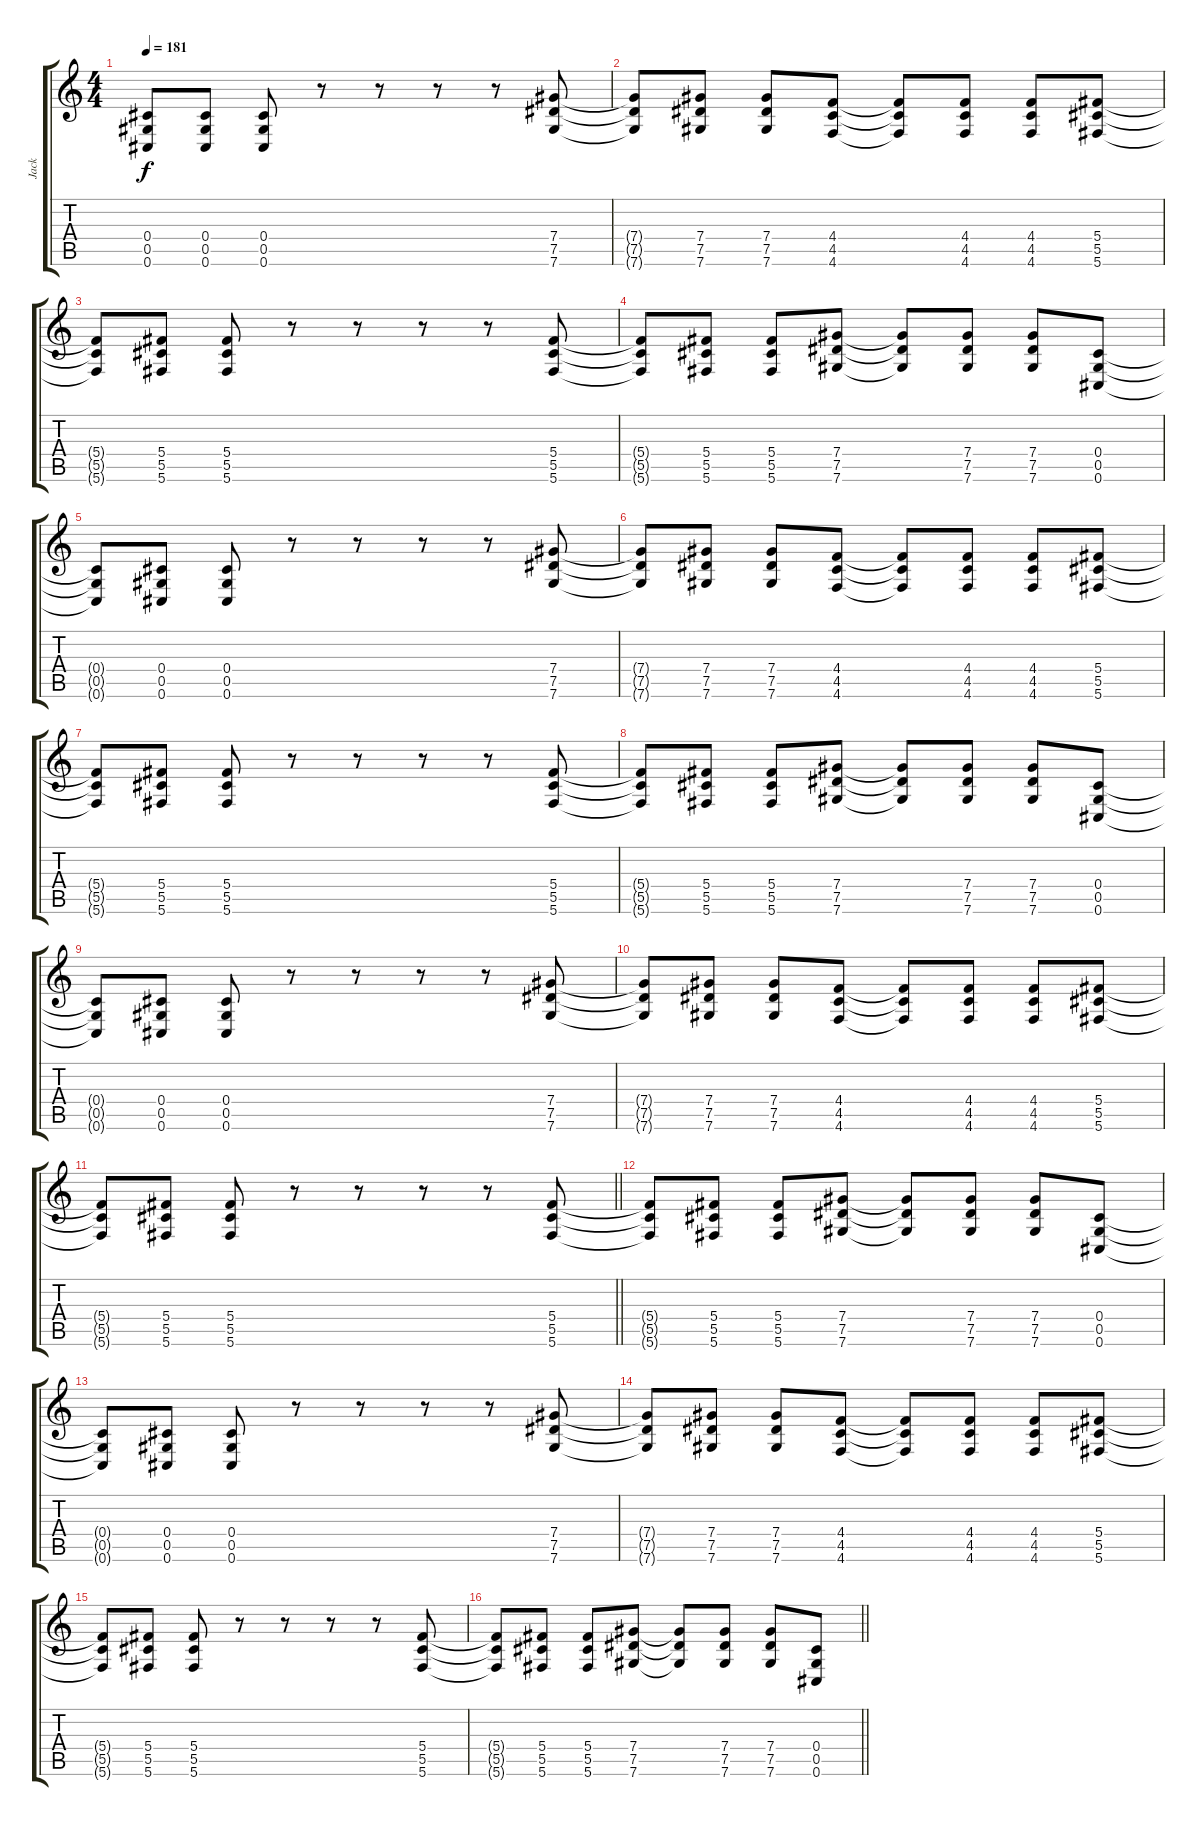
\track ("Jack" "Jack") {instrument distortionguitar}
\staff {score tabs}
\tuning (Eb4 Bb3 Gb3 Db3 Ab2 Db2) {hide}
\ts (4 4)
\tempo 181
\clef g2
\ks c
(0.4{t} 0.5{t} 0.6{t}).8{dy f} (0.4 0.5 0.6).8 (0.4 0.5 0.6).8 r.8 r.8 r.8 r.8 (7.4 7.5 7.6).8 |
(7.4{t} 7.5{t} 7.6{t}).8 (7.4 7.5 7.6).8 (7.4 7.5 7.6).8 (4.4 4.5 4.6).8 (4.4{t} 4.5{t} 4.6{t}).8 (4.4 4.5 4.6).8 (4.4 4.5 4.6).8 (5.4 5.5 5.6).8 |
(5.4{t} 5.5{t} 5.6{t}).8 (5.4 5.5 5.6).8 (5.4 5.5 5.6).8 r.8 r.8 r.8 r.8 (5.4 5.5 5.6).8 |
(5.4{t} 5.5{t} 5.6{t}).8 (5.4 5.5 5.6).8 (5.4 5.5 5.6).8 (7.4 7.5 7.6).8 (7.4{t} 7.5{t} 7.6{t}).8 (7.4 7.5 7.6).8 (7.4 7.5 7.6).8 (0.4 0.5 0.6).8 |
(0.4{t} 0.5{t} 0.6{t}).8 (0.4 0.5 0.6).8 (0.4 0.5 0.6).8 r.8 r.8 r.8 r.8 (7.4 7.5 7.6).8 |
(7.4{t} 7.5{t} 7.6{t}).8 (7.4 7.5 7.6).8 (7.4 7.5 7.6).8 (4.4 4.5 4.6).8 (4.4{t} 4.5{t} 4.6{t}).8 (4.4 4.5 4.6).8 (4.4 4.5 4.6).8 (5.4 5.5 5.6).8 |
(5.4{t} 5.5{t} 5.6{t}).8 (5.4 5.5 5.6).8 (5.4 5.5 5.6).8 r.8 r.8 r.8 r.8 (5.4 5.5 5.6).8 |
(5.4{t} 5.5{t} 5.6{t}).8 (5.4 5.5 5.6).8 (5.4 5.5 5.6).8 (7.4 7.5 7.6).8 (7.4{t} 7.5{t} 7.6{t}).8 (7.4 7.5 7.6).8 (7.4 7.5 7.6).8 (0.4 0.5 0.6).8 |
(0.4{t} 0.5{t} 0.6{t}).8 (0.4 0.5 0.6).8 (0.4 0.5 0.6).8 r.8 r.8 r.8 r.8 (7.4 7.5 7.6).8 |
(7.4{t} 7.5{t} 7.6{t}).8 (7.4 7.5 7.6).8 (7.4 7.5 7.6).8 (4.4 4.5 4.6).8 (4.4{t} 4.5{t} 4.6{t}).8 (4.4 4.5 4.6).8 (4.4 4.5 4.6).8 (5.4 5.5 5.6).8 |
\barLineRight lightlight
(5.4{t} 5.5{t} 5.6{t}).8 (5.4 5.5 5.6).8 (5.4 5.5 5.6).8 r.8 r.8 r.8 r.8 (5.4 5.5 5.6).8 |
(5.4{t} 5.5{t} 5.6{t}).8 (5.4 5.5 5.6).8 (5.4 5.5 5.6).8 (7.4 7.5 7.6).8 (7.4{t} 7.5{t} 7.6{t}).8 (7.4 7.5 7.6).8 (7.4 7.5 7.6).8 (0.4 0.5 0.6).8 |
(0.4{t} 0.5{t} 0.6{t}).8 (0.4 0.5 0.6).8 (0.4 0.5 0.6).8 r.8 r.8 r.8 r.8 (7.4 7.5 7.6).8 |
(7.4{t} 7.5{t} 7.6{t}).8 (7.4 7.5 7.6).8 (7.4 7.5 7.6).8 (4.4 4.5 4.6).8 (4.4{t} 4.5{t} 4.6{t}).8 (4.4 4.5 4.6).8 (4.4 4.5 4.6).8 (5.4 5.5 5.6).8 |
(5.4{t} 5.5{t} 5.6{t}).8 (5.4 5.5 5.6).8 (5.4 5.5 5.6).8 r.8 r.8 r.8 r.8 (5.4 5.5 5.6).8 |
\barLineRight lightlight
(5.4{t} 5.5{t} 5.6{t}).8 (5.4 5.5 5.6).8 (5.4 5.5 5.6).8 (7.4 7.5 7.6).8 (7.4{t} 7.5{t} 7.6{t}).8 (7.4 7.5 7.6).8 (7.4 7.5 7.6).8 (0.4 0.5 0.6).8
